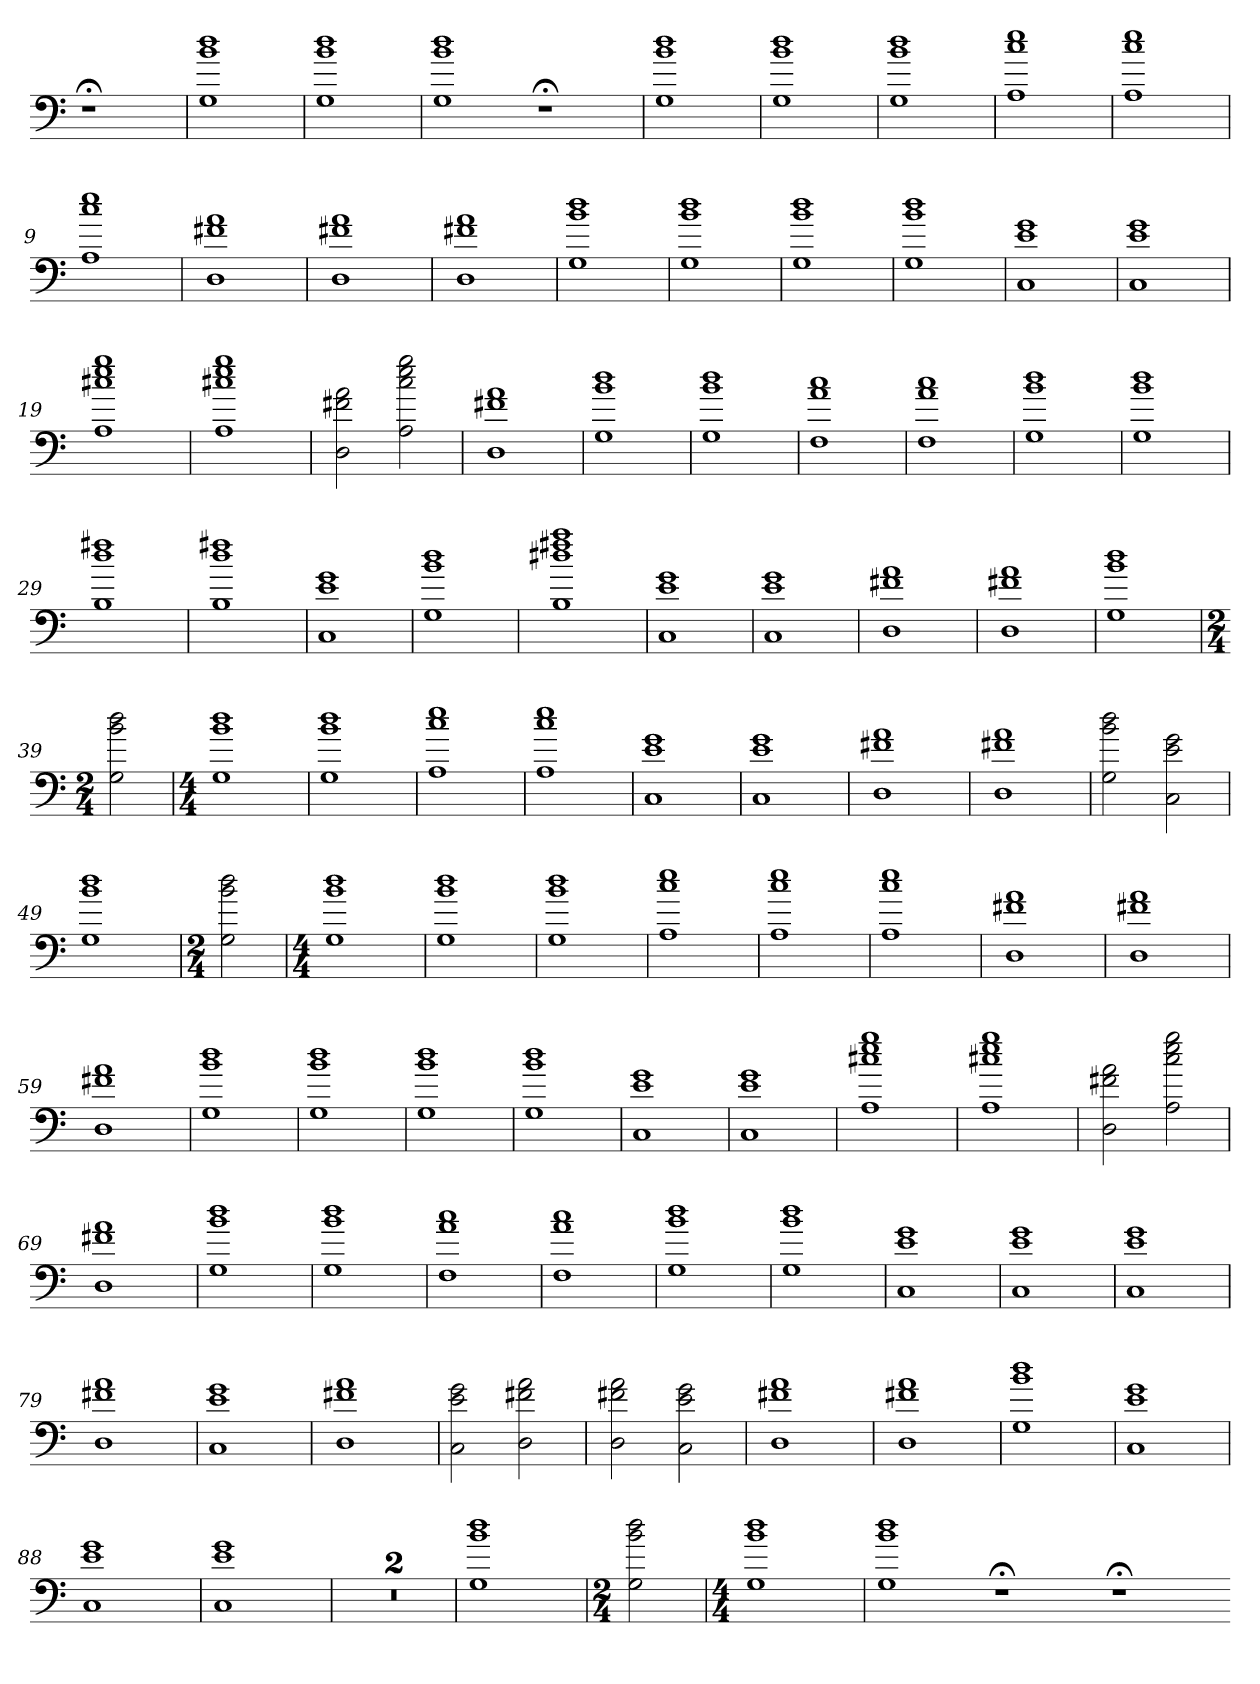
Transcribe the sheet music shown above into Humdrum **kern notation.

**kern
*part1
*staff1
=
1r;<
=1
1G 1b 1dd
=2
1G 1b 1dd
=3
1G 1b 1dd
1r;<
=4
1G 1b 1dd
=5
1G 1b 1dd
=6
1G 1b 1dd
=7
1A 1cc 1ee
=8
1A 1cc 1ee
=9
1A 1cc 1ee
=10
1D 1f#X 1a
=11
1D 1f#X 1a
=12
1D 1f#X 1a
=13
1G 1b 1dd
=14
1G 1b 1dd
=15
1G 1b 1dd
=16
1G 1b 1dd
=17
1C 1e 1g
=18
1C 1e 1g
=19
1A 1cc#X 1ee 1gg
=20
1A 1cc#X 1ee 1gg
=21
2D 2f#X 2a
2A 2cc 2ee 2gg
=22
1D 1f#X 1a
=23
1G 1b 1dd
=24
1G 1b 1dd
=25
1F 1a 1cc
=26
1F 1a 1cc
=27
1G 1b 1dd
=28
1G 1b 1dd
=29
1B 1dd 1ff#X
=30
1B 1dd 1ff#X
=31
1C 1e 1g
=32
1G 1b 1dd
=33
1B 1dd#X 1ff#X 1aa
=34
1C 1e 1g
=35
1C 1e 1g
=36
1D 1f#X 1a
=37
1D 1f#X 1a
=38
1G 1b 1dd
=39
*M2/4
2G 2b 2dd
=40
*M4/4
1G 1b 1dd
=41
1G 1b 1dd
=42
1A 1cc 1ee
=43
1A 1cc 1ee
=44
1C 1e 1g
=45
1C 1e 1g
=46
1D 1f#X 1a
=47
1D 1f#X 1a
=48
2G 2b 2dd
2C 2e 2g
=49
1G 1b 1dd
=50
*M2/4
2G 2b 2dd
=51
*M4/4
1G 1b 1dd
=52
1G 1b 1dd
=53
1G 1b 1dd
=54
1A 1cc 1ee
=55
1A 1cc 1ee
=56
1A 1cc 1ee
=57
1D 1f#X 1a
=58
1D 1f#X 1a
=59
1D 1f#X 1a
=60
1G 1b 1dd
=61
1G 1b 1dd
=62
1G 1b 1dd
=63
1G 1b 1dd
=64
1C 1e 1g
=65
1C 1e 1g
=66
1A 1cc#X 1ee 1gg
=67
1A 1cc#X 1ee 1gg
=68
2D 2f#X 2a
2A 2cc 2ee 2gg
=69
1D 1f#X 1a
=70
1G 1b 1dd
=71
1G 1b 1dd
=72
1F 1a 1cc
=73
1F 1a 1cc
=74
1G 1b 1dd
=75
1G 1b 1dd
=76
1C 1e 1g
=77
1C 1e 1g
=78
1C 1e 1g
=79
1D 1f#X 1a
=80
1C 1e 1g
=81
1D 1f#X 1a
=82
2C 2e 2g
2D 2f#X 2a
=83
2D 2f#X 2a
2C 2e 2g
=84
1D 1f#X 1a
=85
1D 1f#X 1a
=86
1G 1b 1dd
=87
1C 1e 1g
=88
1C 1e 1g
=89
1C 1e 1g
=90
1r
=91
1r
=92
1G 1b 1dd
=93
*M2/4
2G 2b 2dd
=94
*M4/4
1G 1b 1dd
=95
1G 1b 1dd
1r;<
1r;<
=-
*-
